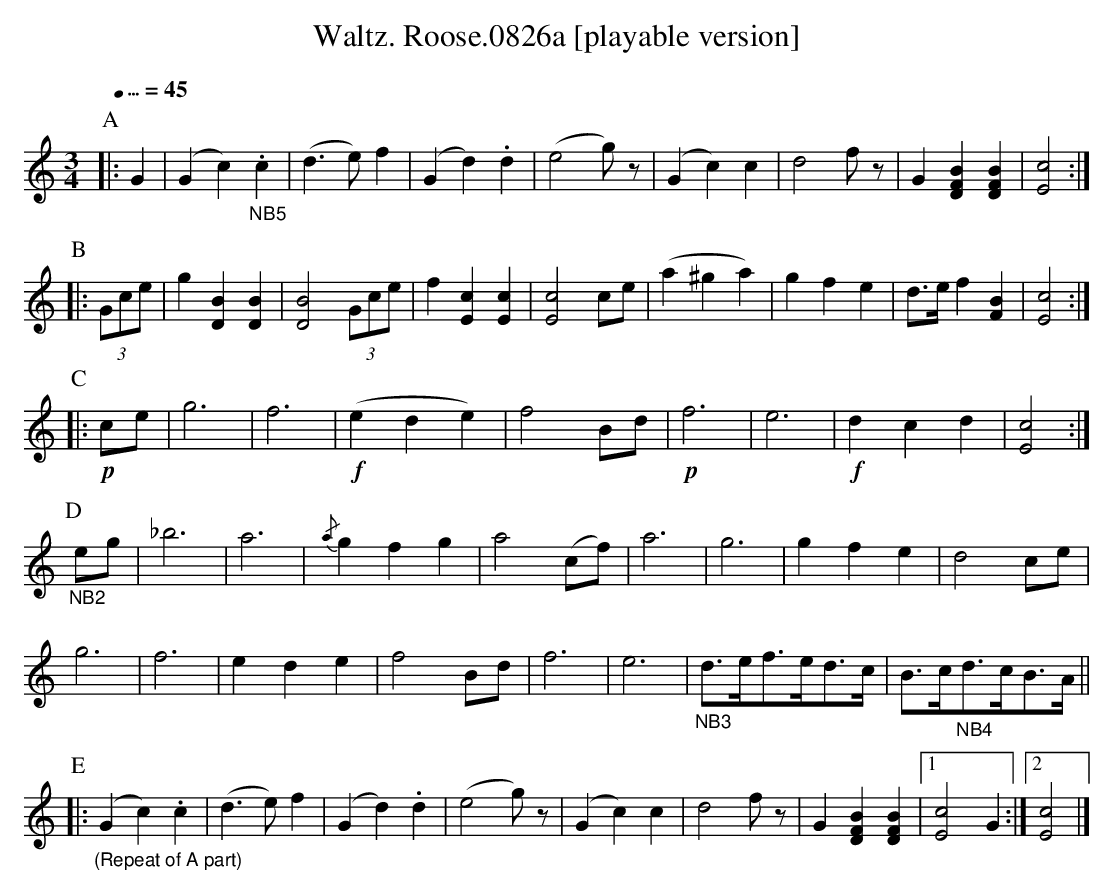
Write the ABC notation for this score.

X:1
T:Waltz. Roose.0826a [playable version]
M:3/4
Q:34/4=45
L:1/8
K:C
P:A
|: G2 | (G2c2)"_NB5".c2 | (d3e)f2 | (G2d2).d2 | (e4g)z | \\
(G2c2)c2 | d4fz | G2[DFB]2[DFB]2 | [Ec]4 :|
P:B
|: (3Gce | g2[DB]2[DB]2 | [DB]4 (3Gce | f2[Ec]2[Ec]2 | [Ec]4 ce | \\
(a2^g2a2) | g2f2e2 | d>ef2[FB]2 | [Ec]4 :|
P:C
|: !p!ce | g6 | f6 | !f!(e2d2e2) | f4Bd | \\
!p!f6 | e6 | !f!d2c2d2 | [Ec]4 :|
P:D
"_NB2"eg | _b6 | a6 | {/a}g2f2g2 | a4(cf) | \\
a6 | g6 | g2f2e2 | d4ce |
g6 | f6 | e2d2e2 | f4Bd | \\
f6 | e6 | "_NB3"d>ef>ed>c | B>c"_NB4"d>cB>A ||
P:E
|: "_(Repeat of A part)"(G2c2).c2 | (d3e)f2 | (G2d2).d2 | (e4g)z | \\
(G2c2)c2 | d4fz | G2[DFB]2[DFB]2 |1 [Ec]4G2 :|2 [Ec]4 |]
